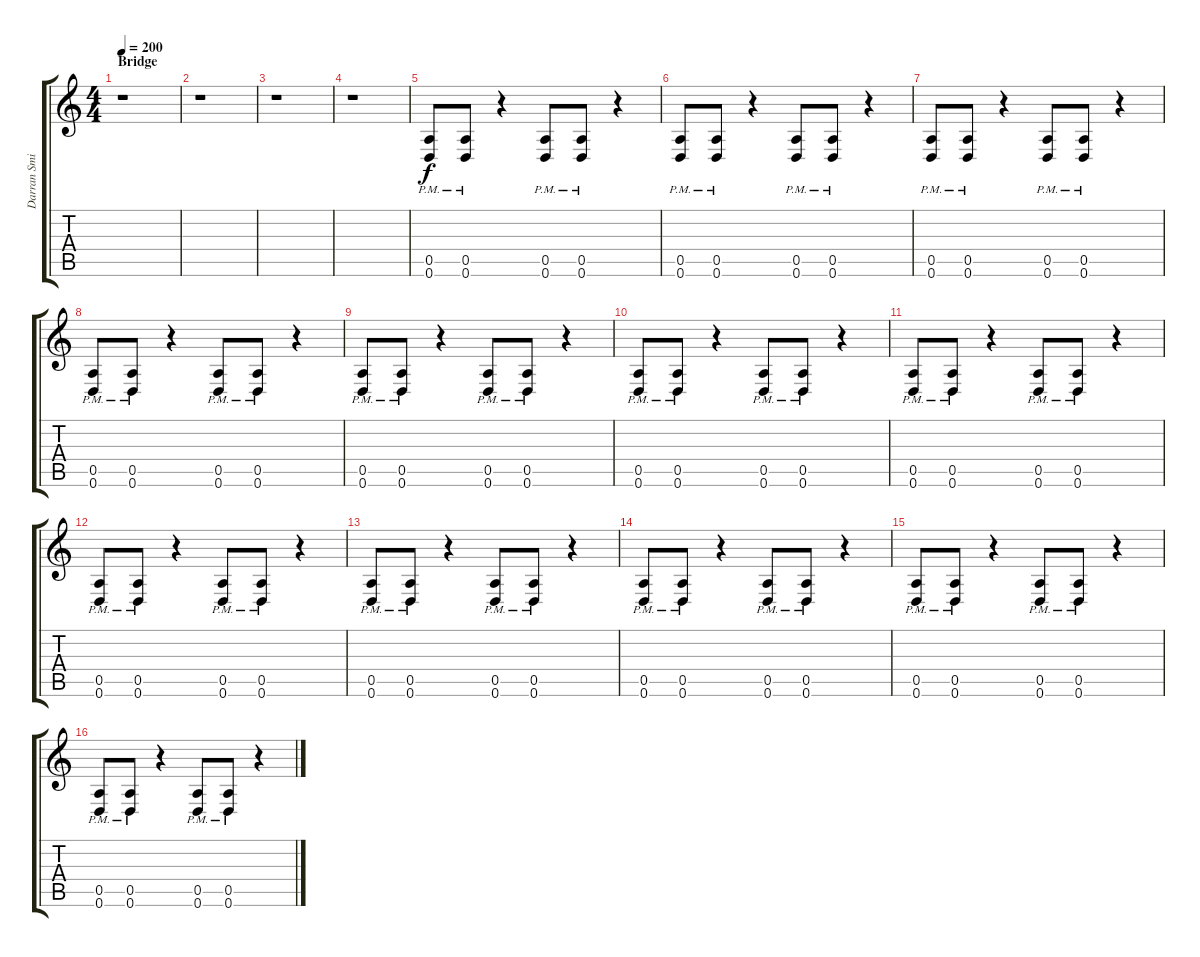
\track ("Darran Smith" "Darran Smi") {instrument distortionguitar}
\staff {score tabs}
\tuning (E4 B3 G3 D3 A2 D2) {hide}
\ts (4 4)
\section ("" "Bridge")
\tempo 200
\clef g2
\ks c
r.1{dy f} |
r.1 |
r.1 |
r.1 |
(0.5 0.6{pm}).8 (0.5 0.6{pm}).8 r.4 (0.5 0.6{pm}).8 (0.5 0.6{pm}).8 r.4 |
(0.5 0.6{pm}).8 (0.5 0.6{pm}).8 r.4 (0.5 0.6{pm}).8 (0.5 0.6{pm}).8 r.4 |
(0.5 0.6{pm}).8 (0.5 0.6{pm}).8 r.4 (0.5 0.6{pm}).8 (0.5 0.6{pm}).8 r.4 |
(0.5 0.6{pm}).8 (0.5 0.6{pm}).8 r.4 (0.5 0.6{pm}).8 (0.5 0.6{pm}).8 r.4 |
(0.5 0.6{pm}).8 (0.5 0.6{pm}).8 r.4 (0.5 0.6{pm}).8 (0.5 0.6{pm}).8 r.4 |
(0.5 0.6{pm}).8 (0.5 0.6{pm}).8 r.4 (0.5 0.6{pm}).8 (0.5 0.6{pm}).8 r.4 |
(0.5 0.6{pm}).8 (0.5 0.6{pm}).8 r.4 (0.5 0.6{pm}).8 (0.5 0.6{pm}).8 r.4 |
(0.5 0.6{pm}).8 (0.5 0.6{pm}).8 r.4 (0.5 0.6{pm}).8 (0.5 0.6{pm}).8 r.4 |
(0.5 0.6{pm}).8 (0.5 0.6{pm}).8 r.4 (0.5 0.6{pm}).8 (0.5 0.6{pm}).8 r.4 |
(0.5 0.6{pm}).8 (0.5 0.6{pm}).8 r.4 (0.5 0.6{pm}).8 (0.5 0.6{pm}).8 r.4 |
(0.5 0.6{pm}).8 (0.5 0.6{pm}).8 r.4 (0.5 0.6{pm}).8 (0.5 0.6{pm}).8 r.4 |
(0.5 0.6{pm}).8 (0.5 0.6{pm}).8 r.4 (0.5 0.6{pm}).8 (0.5 0.6{pm}).8 r.4
